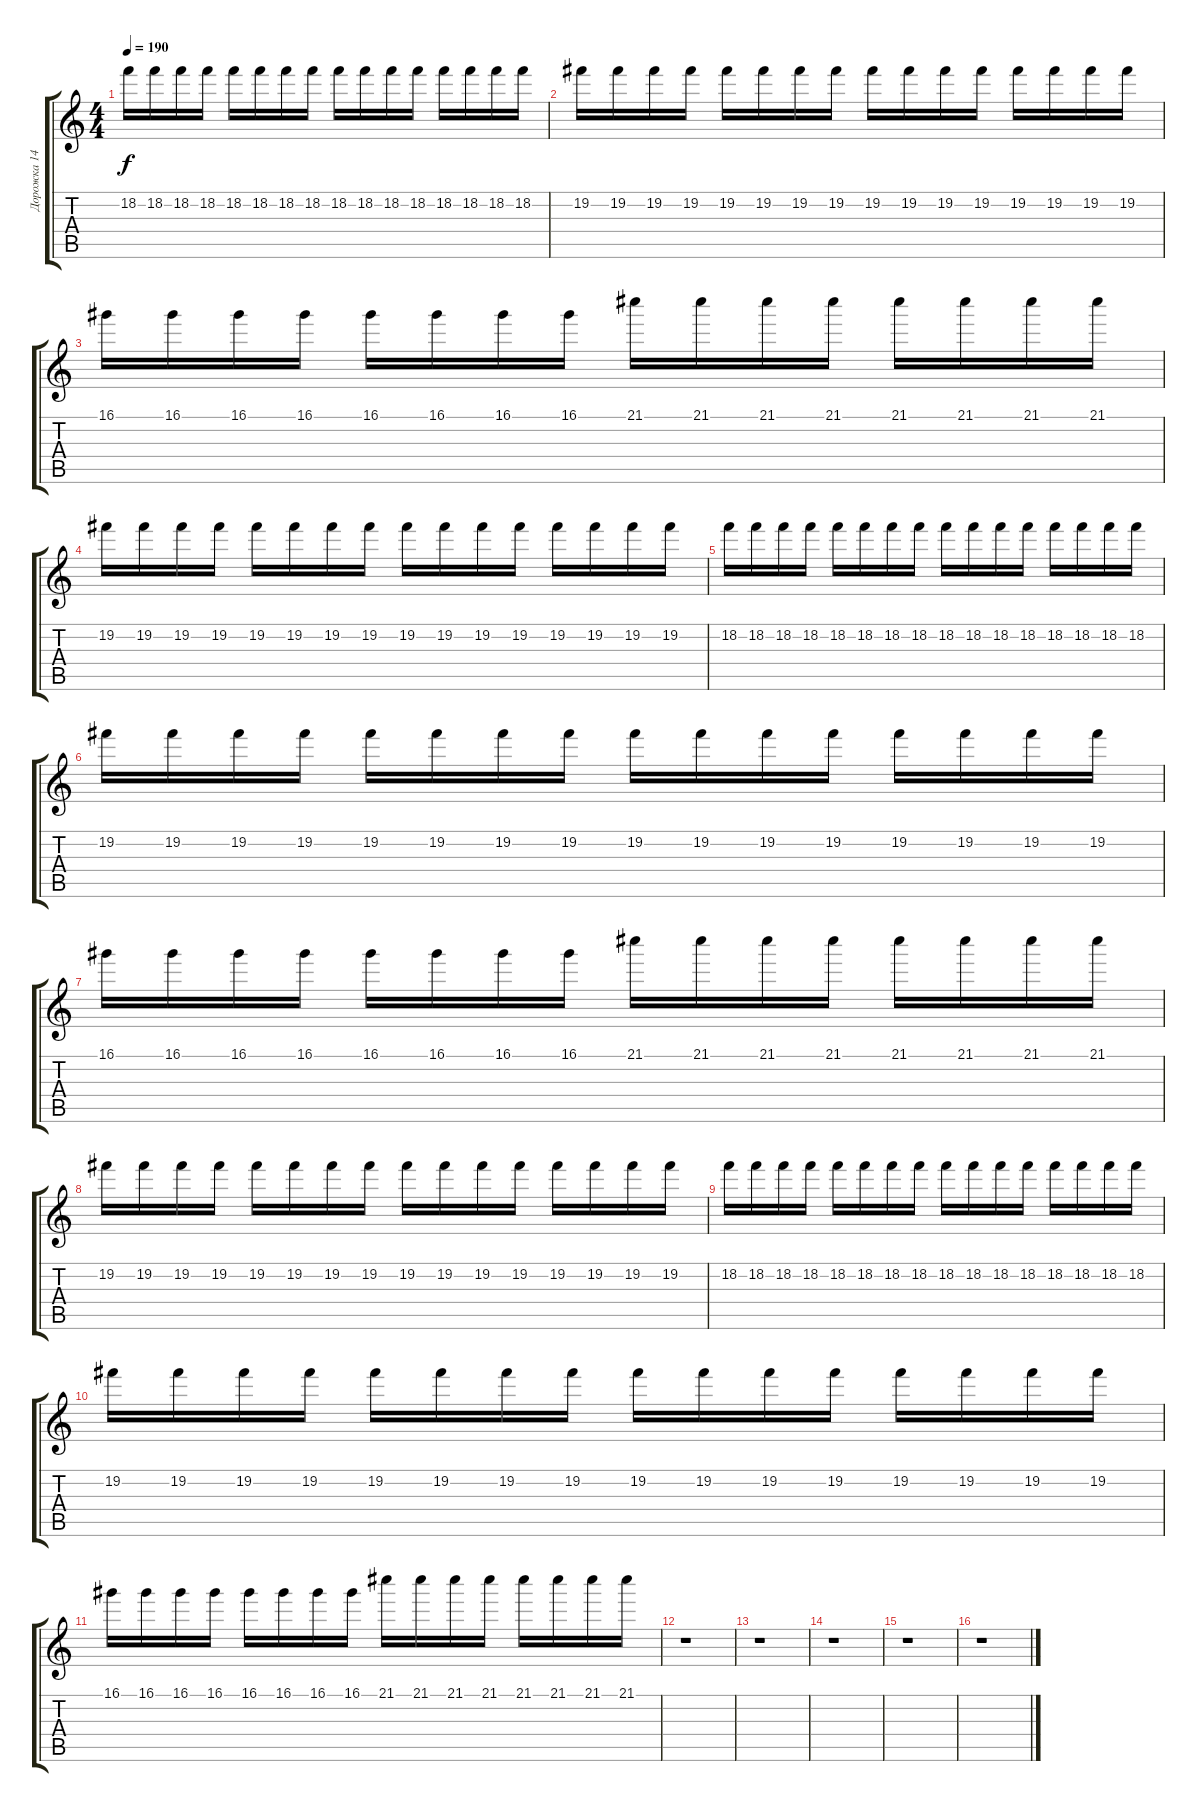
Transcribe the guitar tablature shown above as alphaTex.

\track ("Дорожка 14" "Дорожка 14") {instrument distortionguitar}
\staff {score tabs}
\tuning (E4 B3 G3 D3 A2 E2) {hide}
\ts (4 4)
\tempo 190
\clef g2
\ks c
18.2.16{dy f} 18.2.16 18.2.16 18.2.16 18.2.16 18.2.16 18.2.16 18.2.16 18.2.16 18.2.16 18.2.16 18.2.16 18.2.16 18.2.16 18.2.16 18.2.16 |
19.2.16 19.2.16 19.2.16 19.2.16 19.2.16 19.2.16 19.2.16 19.2.16 19.2.16 19.2.16 19.2.16 19.2.16 19.2.16 19.2.16 19.2.16 19.2.16 |
16.1.16 16.1.16 16.1.16 16.1.16 16.1.16 16.1.16 16.1.16 16.1.16 21.1.16 21.1.16 21.1.16 21.1.16 21.1.16 21.1.16 21.1.16 21.1.16 |
19.2.16 19.2.16 19.2.16 19.2.16 19.2.16 19.2.16 19.2.16 19.2.16 19.2.16 19.2.16 19.2.16 19.2.16 19.2.16 19.2.16 19.2.16 19.2.16 |
18.2.16 18.2.16 18.2.16 18.2.16 18.2.16 18.2.16 18.2.16 18.2.16 18.2.16 18.2.16 18.2.16 18.2.16 18.2.16 18.2.16 18.2.16 18.2.16 |
19.2.16 19.2.16 19.2.16 19.2.16 19.2.16 19.2.16 19.2.16 19.2.16 19.2.16 19.2.16 19.2.16 19.2.16 19.2.16 19.2.16 19.2.16 19.2.16 |
16.1.16 16.1.16 16.1.16 16.1.16 16.1.16 16.1.16 16.1.16 16.1.16 21.1.16 21.1.16 21.1.16 21.1.16 21.1.16 21.1.16 21.1.16 21.1.16 |
19.2.16 19.2.16 19.2.16 19.2.16 19.2.16 19.2.16 19.2.16 19.2.16 19.2.16 19.2.16 19.2.16 19.2.16 19.2.16 19.2.16 19.2.16 19.2.16 |
18.2.16 18.2.16 18.2.16 18.2.16 18.2.16 18.2.16 18.2.16 18.2.16 18.2.16 18.2.16 18.2.16 18.2.16 18.2.16 18.2.16 18.2.16 18.2.16 |
19.2.16 19.2.16 19.2.16 19.2.16 19.2.16 19.2.16 19.2.16 19.2.16 19.2.16 19.2.16 19.2.16 19.2.16 19.2.16 19.2.16 19.2.16 19.2.16 |
16.1.16 16.1.16 16.1.16 16.1.16 16.1.16 16.1.16 16.1.16 16.1.16 21.1.16 21.1.16 21.1.16 21.1.16 21.1.16 21.1.16 21.1.16 21.1.16 |
r.1 |
r.1 |
r.1 |
r.1 |
r.1
